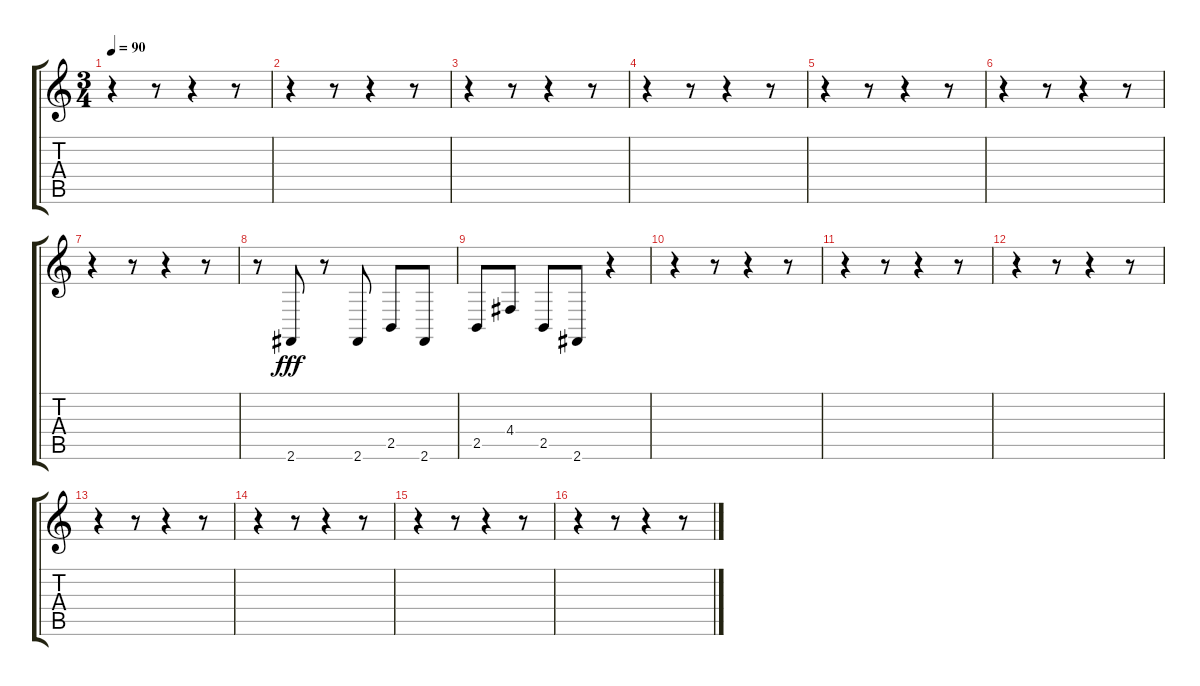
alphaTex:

\track "" {instrument tuba}
\staff {score tabs}
\tuning (E4 B3 G3 D3 A2 E2) {hide}
\ts (3 4)
\tempo 90
\clef g2
\ks c
r.4{dy fff} r.8 r.4 r.8 |
r.4 r.8 r.4 r.8 |
r.4 r.8 r.4 r.8 |
r.4 r.8 r.4 r.8 |
r.4 r.8 r.4 r.8 |
r.4 r.8 r.4 r.8 |
r.4 r.8 r.4 r.8 |
r.8 2.6.8 r.8 2.6.8 2.5.8 2.6.8 |
2.5.8 4.4.8 2.5.8 2.6.8 r.4 |
r.4 r.8 r.4 r.8 |
r.4 r.8 r.4 r.8 |
r.4 r.8 r.4 r.8 |
r.4 r.8 r.4 r.8 |
r.4 r.8 r.4 r.8 |
r.4 r.8 r.4 r.8 |
r.4 r.8 r.4 r.8
